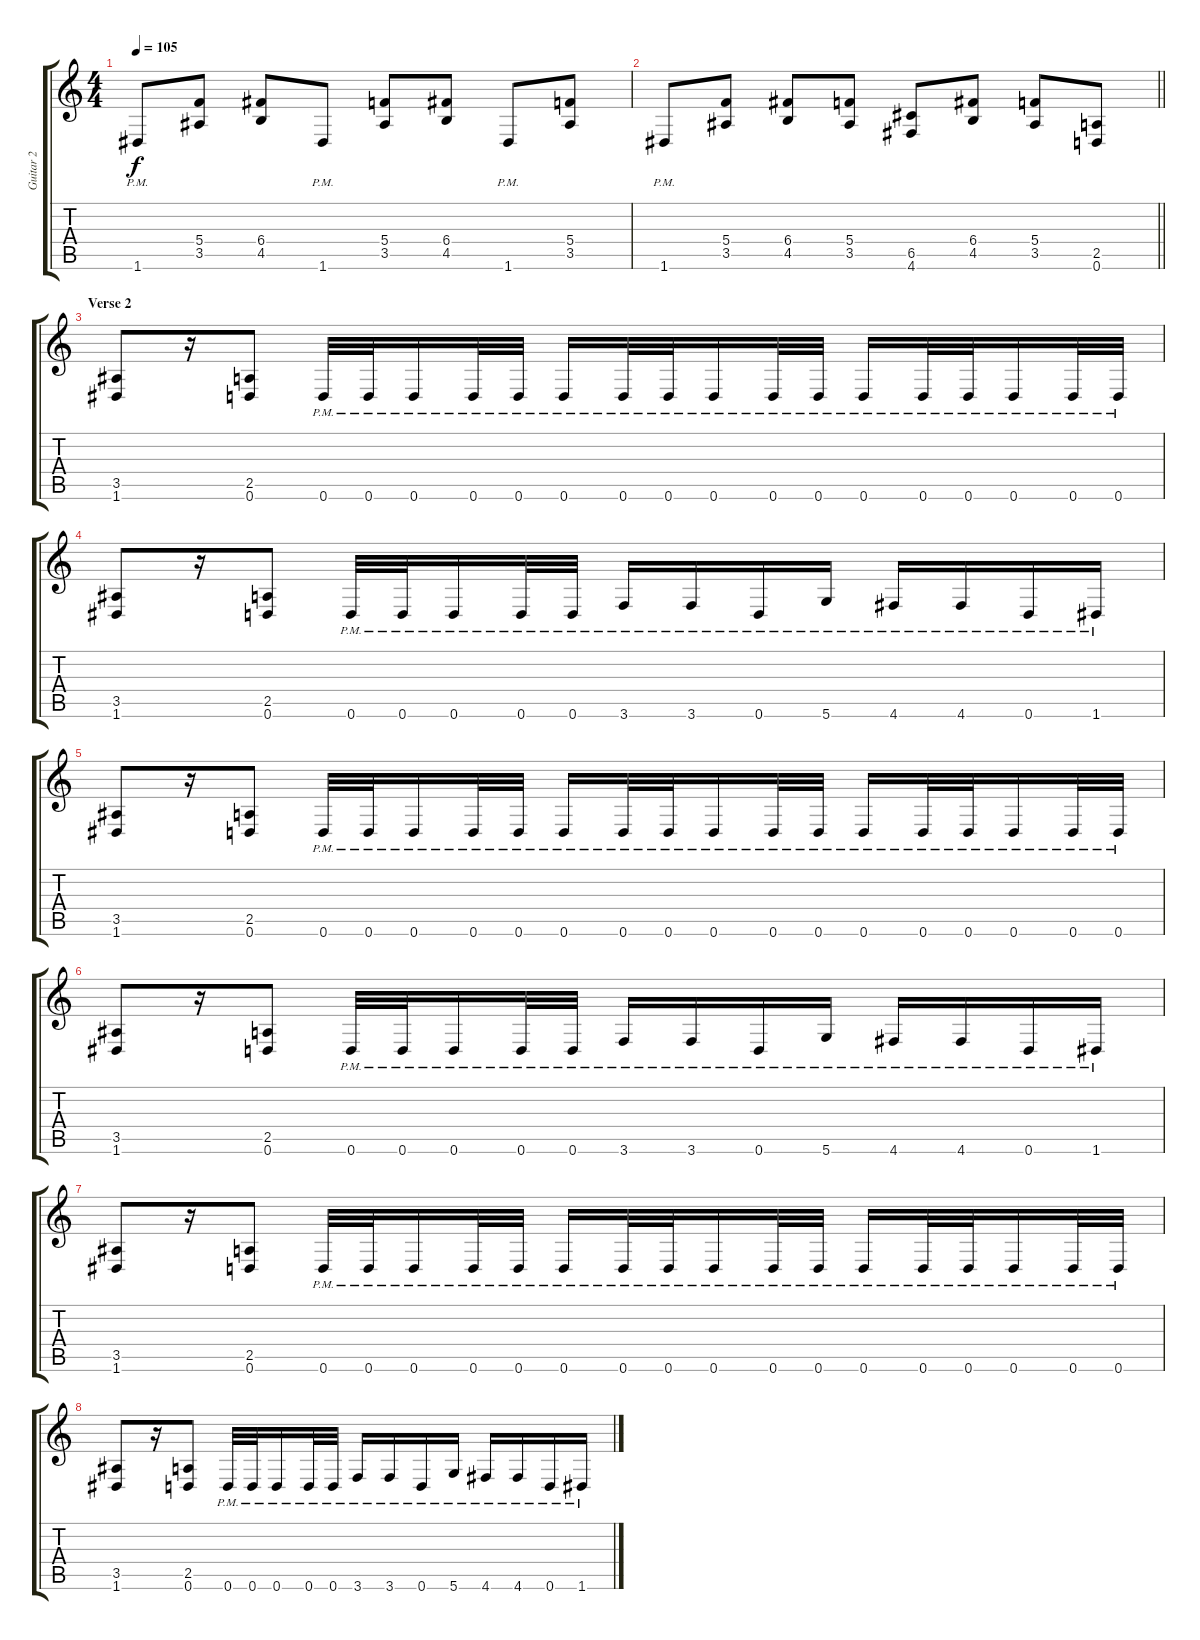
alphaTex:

\track ("Guitar 2" "Guitar 2") {instrument distortionguitar}
\staff {score tabs}
\tuning (D4 A3 F3 C3 G2 D2) {hide}
\ts (4 4)
\tempo 105
\clef g2
\ks c
1.6{pm}.8{dy f} (5.4 3.5).8 (6.4 4.5).8 1.6{pm}.8 (5.4 3.5).8 (6.4 4.5).8 1.6{pm}.8 (5.4 3.5).8 |
\barLineRight lightlight
1.6{pm}.8 (5.4 3.5).8 (6.4 4.5).8 (5.4 3.5).8 (6.5 4.6).8 (6.4 4.5).8 (5.4 3.5).8 (2.5 0.6).8 |
\section ("" "Verse 2")
(3.5 1.6).8 r.16 (2.5 0.6).8 0.6{pm}.32 0.6{pm}.32 0.6{pm}.16 0.6{pm}.32 0.6{pm}.32 0.6{pm}.16 0.6{pm}.32 0.6{pm}.32 0.6{pm}.16 0.6{pm}.32 0.6{pm}.32 0.6{pm}.16 0.6{pm}.32 0.6{pm}.32 0.6{pm}.16 0.6{pm}.32 0.6{pm}.32 |
(3.5 1.6).8 r.16 (2.5 0.6).8 0.6{pm}.32 0.6{pm}.32 0.6{pm}.16 0.6{pm}.32 0.6{pm}.32 3.6{pm}.16 3.6{pm}.16 0.6{pm}.16 5.6{pm}.16 4.6{pm}.16 4.6{pm}.16 0.6{pm}.16 1.6{pm}.16 |
(3.5 1.6).8 r.16 (2.5 0.6).8 0.6{pm}.32 0.6{pm}.32 0.6{pm}.16 0.6{pm}.32 0.6{pm}.32 0.6{pm}.16 0.6{pm}.32 0.6{pm}.32 0.6{pm}.16 0.6{pm}.32 0.6{pm}.32 0.6{pm}.16 0.6{pm}.32 0.6{pm}.32 0.6{pm}.16 0.6{pm}.32 0.6{pm}.32 |
(3.5 1.6).8 r.16 (2.5 0.6).8 0.6{pm}.32 0.6{pm}.32 0.6{pm}.16 0.6{pm}.32 0.6{pm}.32 3.6{pm}.16 3.6{pm}.16 0.6{pm}.16 5.6{pm}.16 4.6{pm}.16 4.6{pm}.16 0.6{pm}.16 1.6{pm}.16 |
(3.5 1.6).8 r.16 (2.5 0.6).8 0.6{pm}.32 0.6{pm}.32 0.6{pm}.16 0.6{pm}.32 0.6{pm}.32 0.6{pm}.16 0.6{pm}.32 0.6{pm}.32 0.6{pm}.16 0.6{pm}.32 0.6{pm}.32 0.6{pm}.16 0.6{pm}.32 0.6{pm}.32 0.6{pm}.16 0.6{pm}.32 0.6{pm}.32 |
(3.5 1.6).8 r.16 (2.5 0.6).8 0.6{pm}.32 0.6{pm}.32 0.6{pm}.16 0.6{pm}.32 0.6{pm}.32 3.6{pm}.16 3.6{pm}.16 0.6{pm}.16 5.6{pm}.16 4.6{pm}.16 4.6{pm}.16 0.6{pm}.16 1.6{pm}.16
